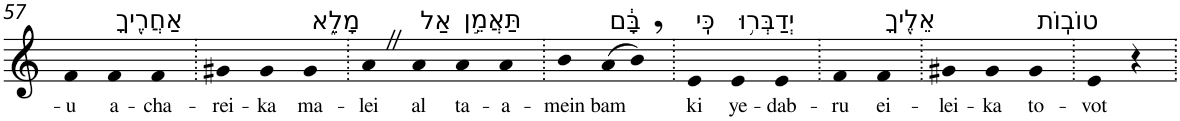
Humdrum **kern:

**kern	**text
*part1	*part1
*staff1	*staff1
*I"Piano	*
*I'Pno	*
!!LO:PB:g=z
*clefG2	*
*k[]	*
=57	=57
!	!LO:LY:b
4f	-u
!LO:TX:a:t=אַחֲרֶ֖יךָ	!
!	!LO:LY:b
4f	a-
!	!LO:LY:b
4f	-cha-
=58.	=58.
!	!LO:LY:b
4g#X	-rei-
!	!LO:LY:b
4g#	-ka
!LO:TX:a:t=מָלֵ֑א	!
!	!LO:LY:b
4g#	ma-
=59.	=59.
!	!LO:LY:b
4aZ	-lei
!LO:TX:a:t=אַל	!
!	!LO:LY:b
4a	al
!LO:TX:a:t=תַּאֲמֵ֣ן	!
!	!LO:LY:b
4a	ta-
!	!LO:LY:b
4a	-a-
=60.	=60.
!	!LO:LY:b
4b	-mein
!LO:TX:a:t=בָּ֔ם	!
!	!LO:LY:b
(>8a	bam
8b,)	.
=61.	=61.
!LO:TX:a:t=כִּֽי	!
!	!LO:LY:b
4e	ki
!LO:TX:a:t=יְדַבְּר֥וּ	!
!	!LO:LY:b
4e	ye-
!	!LO:LY:b
4e	-dab-
=62.	=62.
!	!LO:LY:b
4f	-ru
!LO:TX:a:t=אֵלֶ֖יךָ	!
!	!LO:LY:b
4f	ei-
=63.	=63.
!	!LO:LY:b
4g#X	-lei-
!	!LO:LY:b
4g#	-ka
!LO:TX:a:t=טוֹבֽוֹת	!
!	!LO:LY:b
4g#	to-
=64.	=64.
!	!LO:LY:b
4e	-vot
4r	.
=.	=.
*-	*-
